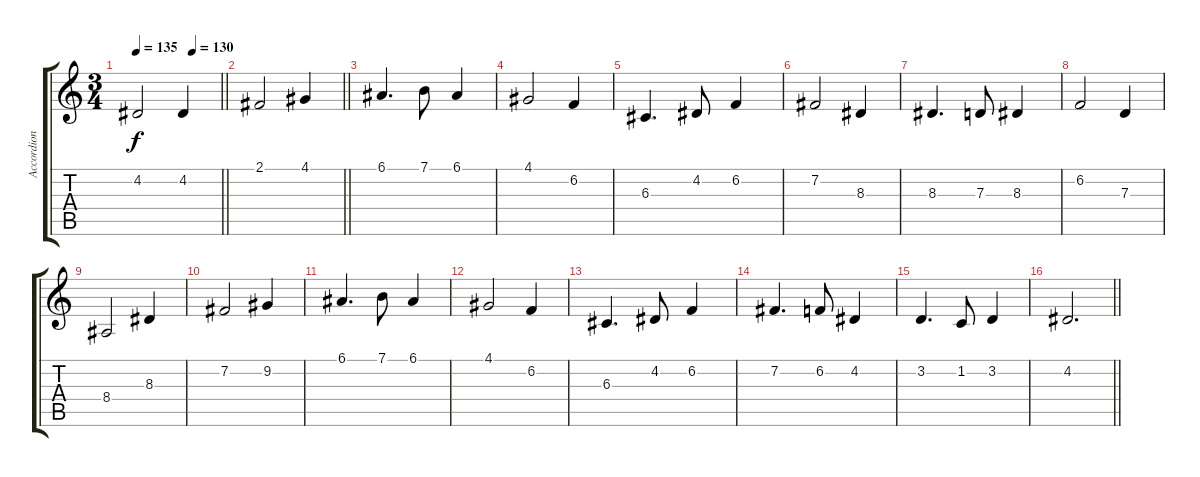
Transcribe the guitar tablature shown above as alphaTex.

\track ("Accordion" "Accordion") {instrument accordion}
\staff {score tabs}
\tuning (E4 B3 G3 D3 A2 E2) {hide}
\ts (3 4)
\tempo 135
\tempo (130 0.6666666666666666)
\clef g2
\barLineRight lightlight
\ks c
4.2.2{dy f} 4.2.4{volume 16} |
\section ("" "")
\barLineRight lightlight
2.1.2 4.1.4 |
6.1.4{d} 7.1.8 6.1.4 |
4.1.2 6.2.4 |
6.3.4{d} 4.2.8 6.2.4 |
7.2.2 8.3.4 |
8.3.4{d} 7.3.8 8.3.4 |
6.2.2 7.3.4 |
8.4.2 8.3.4 |
7.2.2 9.2.4 |
6.1.4{d} 7.1.8 6.1.4 |
4.1.2 6.2.4 |
6.3.4{d} 4.2.8 6.2.4 |
7.2.4{d} 6.2.8 4.2.4 |
3.2.4{d} 1.2.8 3.2.4 |
\barLineRight lightlight
4.2.2{d}
